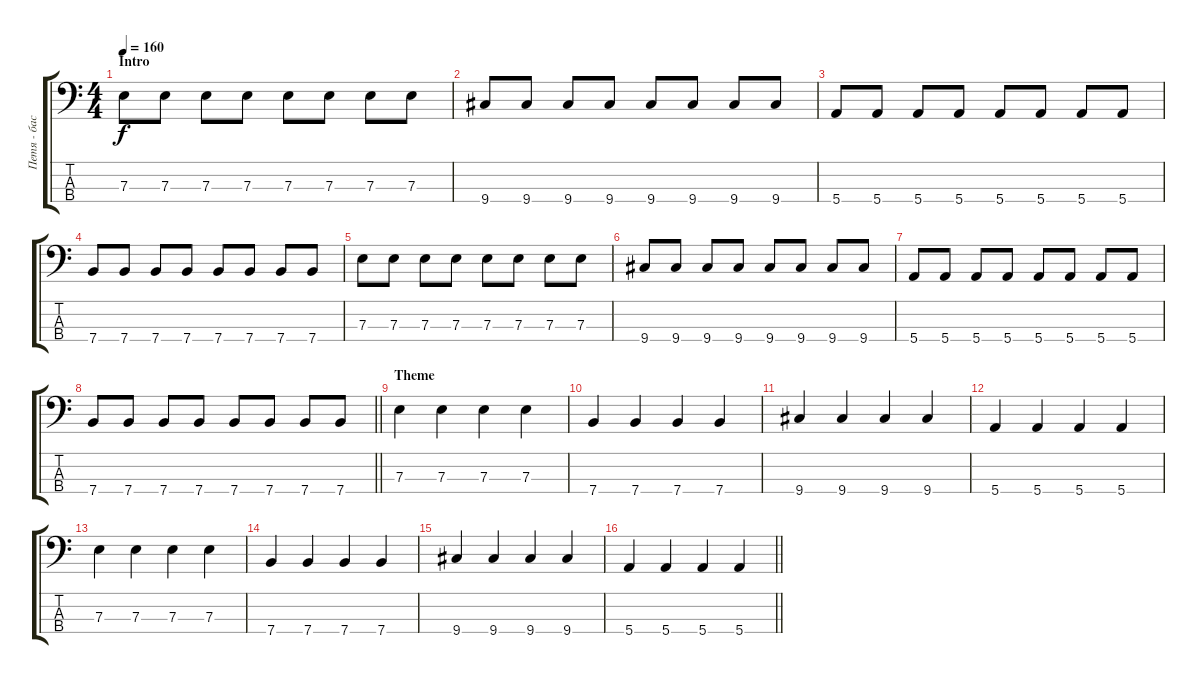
\track ("Петя - басс гитара" "Петя - бас") {instrument electricbasspick}
\staff {score tabs}
\tuning (G2 D2 A1 E1) {hide}
\ts (4 4)
\section ("" "Intro")
\tempo 160
\clef f4
\ks c
7.3.8{dy f} 7.3.8 7.3.8 7.3.8 7.3.8 7.3.8 7.3.8 7.3.8 |
9.4.8 9.4.8 9.4.8 9.4.8 9.4.8 9.4.8 9.4.8 9.4.8 |
5.4.8 5.4.8 5.4.8 5.4.8 5.4.8 5.4.8 5.4.8 5.4.8 |
7.4.8 7.4.8 7.4.8 7.4.8 7.4.8 7.4.8 7.4.8 7.4.8 |
7.3.8 7.3.8 7.3.8 7.3.8 7.3.8 7.3.8 7.3.8 7.3.8 |
9.4.8 9.4.8 9.4.8 9.4.8 9.4.8 9.4.8 9.4.8 9.4.8 |
5.4.8 5.4.8 5.4.8 5.4.8 5.4.8 5.4.8 5.4.8 5.4.8 |
\barLineRight lightlight
7.4.8 7.4.8 7.4.8 7.4.8 7.4.8 7.4.8 7.4.8 7.4.8 |
\section ("" "Theme")
7.3.4 7.3.4 7.3.4 7.3.4 |
7.4.4 7.4.4 7.4.4 7.4.4 |
9.4.4 9.4.4 9.4.4 9.4.4 |
5.4.4 5.4.4 5.4.4 5.4.4 |
7.3.4 7.3.4 7.3.4 7.3.4 |
7.4.4 7.4.4 7.4.4 7.4.4 |
9.4.4 9.4.4 9.4.4 9.4.4 |
\barLineRight lightlight
5.4.4 5.4.4 5.4.4 5.4.4
